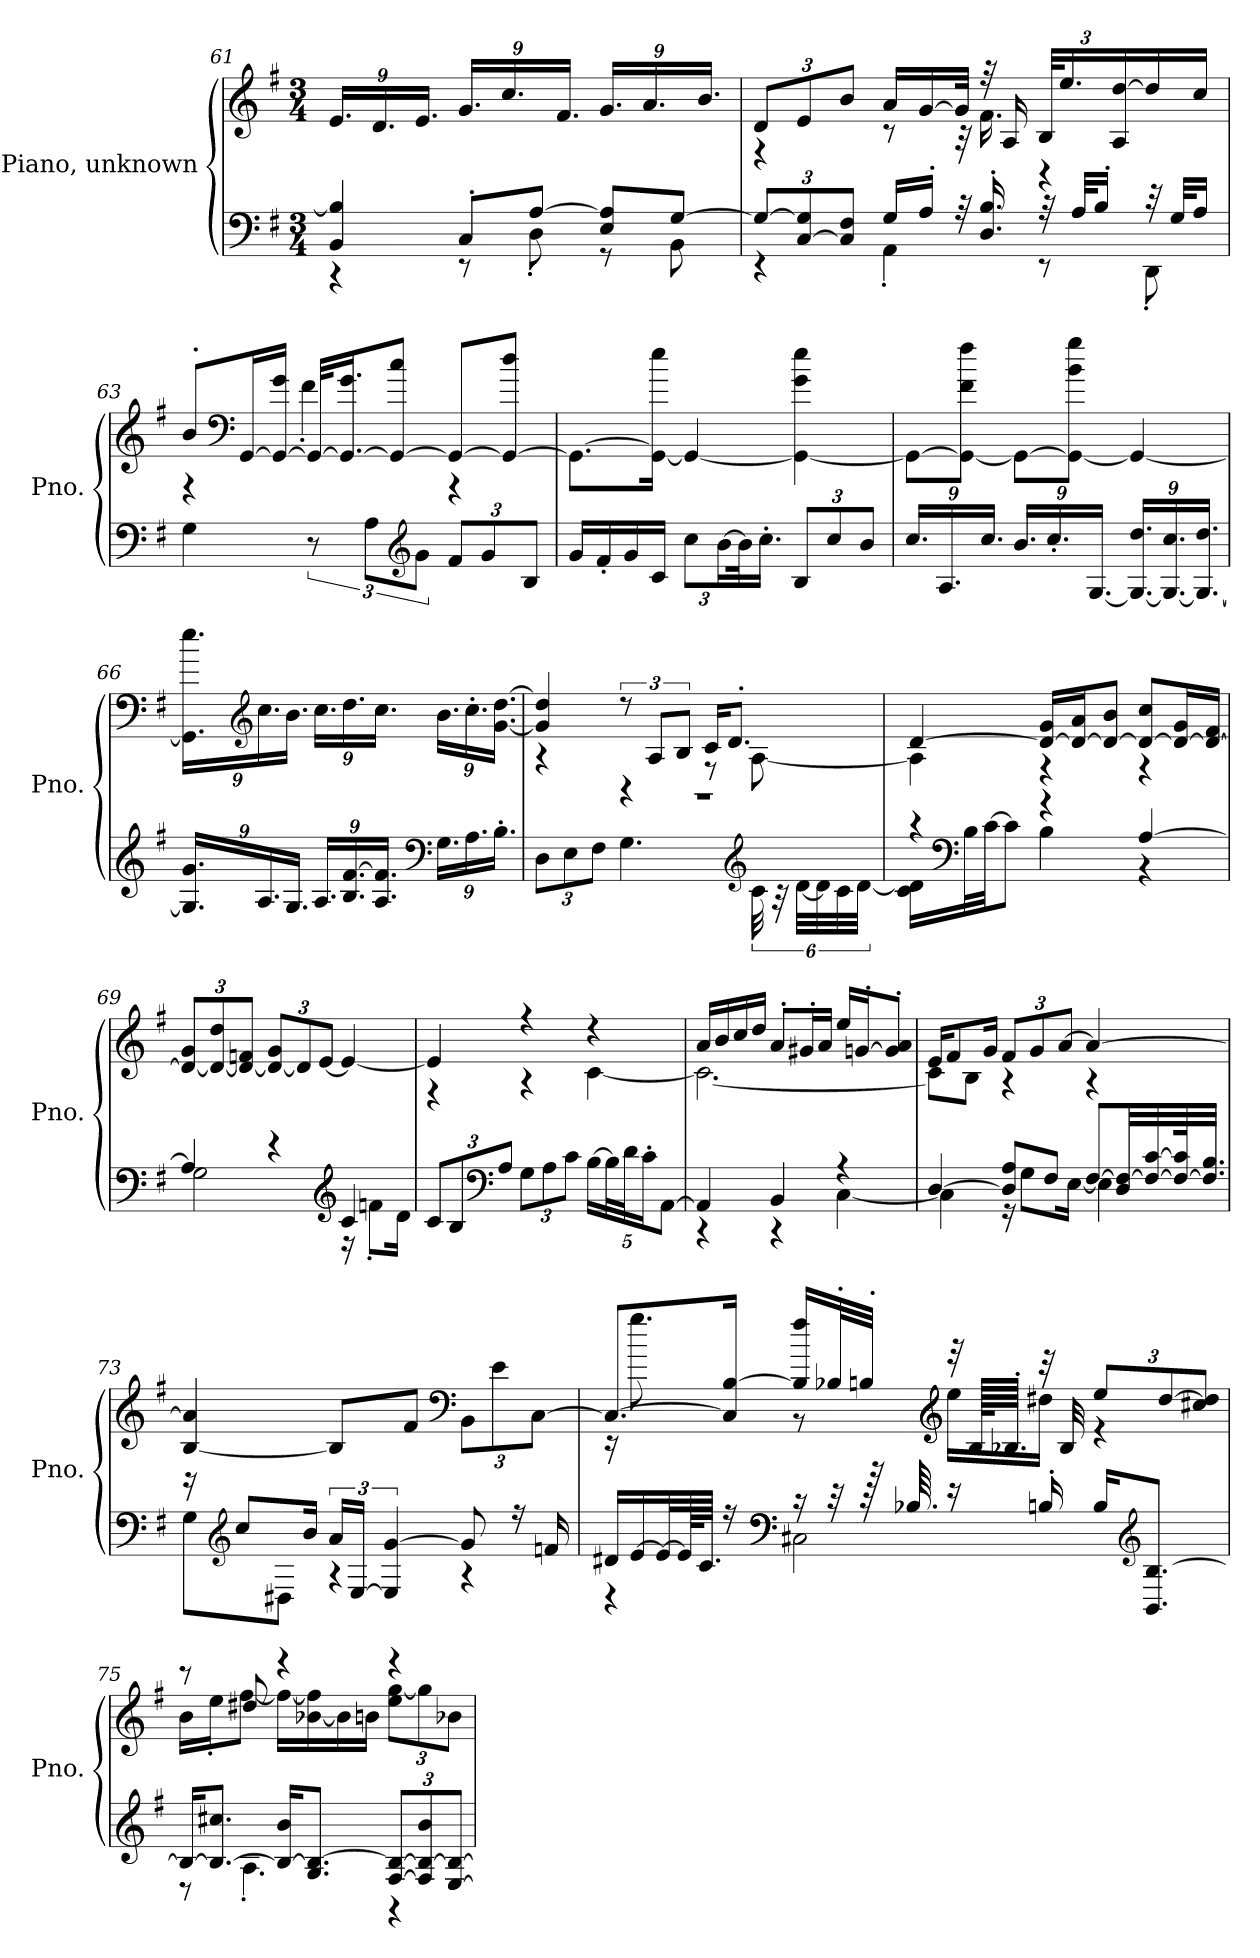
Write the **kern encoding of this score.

**kern	**kern
*part1	*part1
*staff2	*staff1
*I"Piano, unknown	*
*I'Pno.	*
*clefF4	*clefG2
*k[f#]	*k[f#]
*M3/4	*M3/4
=61	=61
*^	*
*	*	*Xbrackettup
4BB/ 4B/]	4r	18.e/LL
.	.	18.d/
.	.	18.e/JJ
8C'/L	8r	18.g/LL
.	.	18.cc/
[8A/J	8D'\	.
.	.	18.f#/JJ
8E/ 8A/]L	8r	18.g/LL
.	.	18.a/
[8G/J	8BB\	.
.	.	18.b/JJ
!!LO:LB:g=z
=62	=62	=62
*Xbrackettup	*	*
*	*	*^
12G/L_	4r	12d/L	4r
[12C/ 12G/]	.	12e/	.
12C/] 12F#/J	.	12b/J	.
16G/LL	4AA'\	16a/LL	8r
16A'/JJ	.	[16g/	.
32r	.	32g/JJk]	32r
16.D/' 16.B/'	.	32r	16.f#\
.	.	16A/	.
32r	8r	48B/KLL	4r
.	.	24.ee/	.
32A/KLL	.	.	.
16B'/JJ	.	.	.
.	.	24A/ [24dd/	.
32r	8DD'\	16dd/]	.
32G/KLL	.	.	.
16A/JJ	.	16cc/JJ	.
*v	*v	*	*
=63	=63	=63
4G\	8b'/L	4r
*	*clefF4	*
.	[16GG/L	.
.	16GG/_ 16g/JJ	.
*brackettup	*	*
12r	32GG/KLL_	4f#'\
.	16.GG/_ 16.g/J	.
12A\L	.	.
.	8GG/_ 8cc/J	.
*clefG2	*	*
12g\J	.	.
*Xbrackettup	*	*
12f#/L	8GG/L_	4r
12g/	.	.
.	8GG/_ 8dd/J	.
12B/J	.	.
*	*v	*v
!!LO:LB:g=z
=64	=64
16g/LL	8.GG\L_
16f#'/	.
16g/	.
16c/JJ	16GG\_ 16ee\Jk
12cc\L	4GG/_
[24b\L	.
32b\K]	.
16.cc'\JJ	.
12B/L	4GG\_ 4g\ 4ee\
12cc/	.
12b/J	.
=65	=65
18.cc/LL	8GG\L_
18.A/	.
.	8GG\_ 8f#\ 8ff#\J
18.cc/JJ	.
18.b/LL	8GG\L_
18.cc'/	.
.	8GG\_ 8b\ 8gg\J
[18.G/JJ	.
18.G/_ 18.dd/LL	4GG/_
18.G/_ 18.cc/	.
18.G/_ 18.dd/JJ	.
=66	=66
18.G/] 18.g/LL	18.GG\] 18.ee\LL
*	*clefG2
18.A/	18.cc\
18.G/JJ	18.b\JJ
18.A/LL	18.cc\LL
18.B/ [18.f#/	18.dd\
18.A/ 18.f#/]JJ	18.cc\JJ
*clefF4	*
18.G\LL	18.b\LL
18.A\	18.cc'\
18.B'\JJ	[18.g\ [18.dd\JJ
!!LO:PB:g=z
=67	=67
*^	*^
2.r	12D\L	4g/] 4dd/]	4r
.	12E\	.	.
.	12F#\J	.	.
*	*	*brackettup	*
.	4.G\	12r	4r
.	.	12A/L	.
.	.	12B/J	.
.	.	16c/KL	8r
.	.	8.d'/J	.
*clefG2	*	*	*
*	*brackettup	*	*
.	48c\	.	[8A\
.	48r	.	.
.	[48d\LLL	.	.
*	*Xbrackettup	*	*
.	48d\]	.	.
.	48c\	.	.
.	[48d\JJJ	.	.
=68	=68	=68	=68
4r	16c\ 16d\]LL	[4d/	4A\]
*clefF4	*	*	*
.	32B\L	.	.
.	[32c\JJ	.	.
.	8c\J]	.	.
4r	4B\	16d/_ 16g/LL	4r
.	.	16d/_ 16a/J	.
.	.	8d/_ 8b/J	.
[4A/	4r	8d/_ 8cc/L	4r
.	.	16d/_ 16g/L	.
.	.	16d/_ 16f#/JJ	.
*	*	*v	*v
!!LO:LB:g=z
=69	=69	=69
*	*	*Xbrackettup
4A/]	2G\	12d/_ 12g/L
.	.	12d/_ 12dd/
.	.	12d/_ 12fn/J
4r	.	12d/_ 12g/L
.	.	12d/]
.	.	[12e/J
*clefG2	*	*
4c/	16r	4e/_
.	8fn'\L	.
.	16d\Jk	.
*v	*v	*
=70	=70
*	*^
12c/L	4e/]	4r
12B/	.	.
*clefF4	*	*
12A/J	.	.
12G\L	4r	4r
12A\	.	.
12c\J	.	.
[20B\LL	4r	[4c\
40B\L]	.	.
40d\J	.	.
20c'\J	.	.
[10AA\J	.	.
=71	=71	=71
*^	*	*
4AA/]	4r	16a/LL	2.c\_
.	.	16b/	.
.	.	16cc/	.
.	.	16dd/JJ	.
4BB/	4r	8a'/L	.
.	.	16g#X'/L	.
.	.	16a/JJ	.
4r	[4C\	16ee/LL	.
.	.	[16gn'/J	.
.	.	8g/]' 8a/'J	.
!!LO:LB:g=z	!!
=72	=72	=72	=72
[4D/	4C\]	16e/KL	8c\L]
.	.	8f#/	.
.	.	.	8B\J
.	.	16g/Jk	.
8D/] 8A/L	16r	12f#/L	4r
.	8G\L	.	.
.	.	12g/	.
8F#/J	.	.	.
.	.	[12a/J	.
.	[16E\Jk	.	.
[8F#/L	4E\]	4a/_	4r
32D/ 32F#/_LL	.	.	.
32F#/_ [32c/	.	.	.
64F#/_ 64c/]K	.	.	.
32.F#/] 32.B/JJJ	.	.	.
*	*	*v	*v
=73	=73	=73
16r	8G\L	[4B/ 4a/]
*clefG2	*	*
8cc/L	.	.
.	8D#X\J	.
16b/Jk	.	.
*brackettup	*	*
24a/LL	4r	8B/L]
[24E/JJ	.	.
6E/] [6g/	.	.
.	.	8f#/J
*	*	*clefF4
8g/]	4r	12BB\L
.	.	12e\
16r	.	.
.	.	[12C\J
16fn/	.	.
!!LO:LB:g=z
=74	=74	=74
*	*	*^
16d#X/LL	4r	8.C/L_	16r
[16e/	.	.	8.gg\
32e/L_	.	.	.
128e/KL]	.	.	.
64.c/JJJJ	.	.	.
16r	.	16C/] [16B/Jk	.
*clefF4	*	*	*
16r	2C#X\	16B/] 16ff#/LL	8r
32r	.	32B-X'/L	.
128r	.	32Bn'/JJJ	.
64.B-X/	.	.	.
*	*	*clefG2	*
16r	.	32r	16ee\LL
.	.	128B/KLLLL	.
.	.	64.B-X'/JJJJ	.
16Bn'/	.	32r	16dd#X\JJ
.	.	32B-/	.
16B/KL	.	12ee/L	4r
*clefG2	*	*	*
8.BB/ [8.B/J	.	.	.
.	.	[12dd#/	.
.	.	12cc#X/ 12dd#/]J	.
!!LO:LB:g=z	!!
=75	=75	=75	=75
16B/KL_	8r	8r	16b\LL
8.B/_ 8.cc#X/J	.	.	16ee'\J
.	4.A'\	8dd#X/	[8ff#\J
16B/_ 16b/KL	.	4r	16ff#\LL_
8.G/ 8.B/_J	.	.	[16b-X\ 16ff#\]
.	.	.	16b-\]
.	.	.	16bn\JJ
*Xbrackettup	*	*	*
[12F#/ 12B/_L	4r	4r	12ee\ [12gg\L
12F#/] 12B/_ 12b/	.	.	12gg\]
[12E/ 12B/_J	.	.	12b-X\J
*v	*v	*	*
*	*v	*v
=	=
*-	*-
